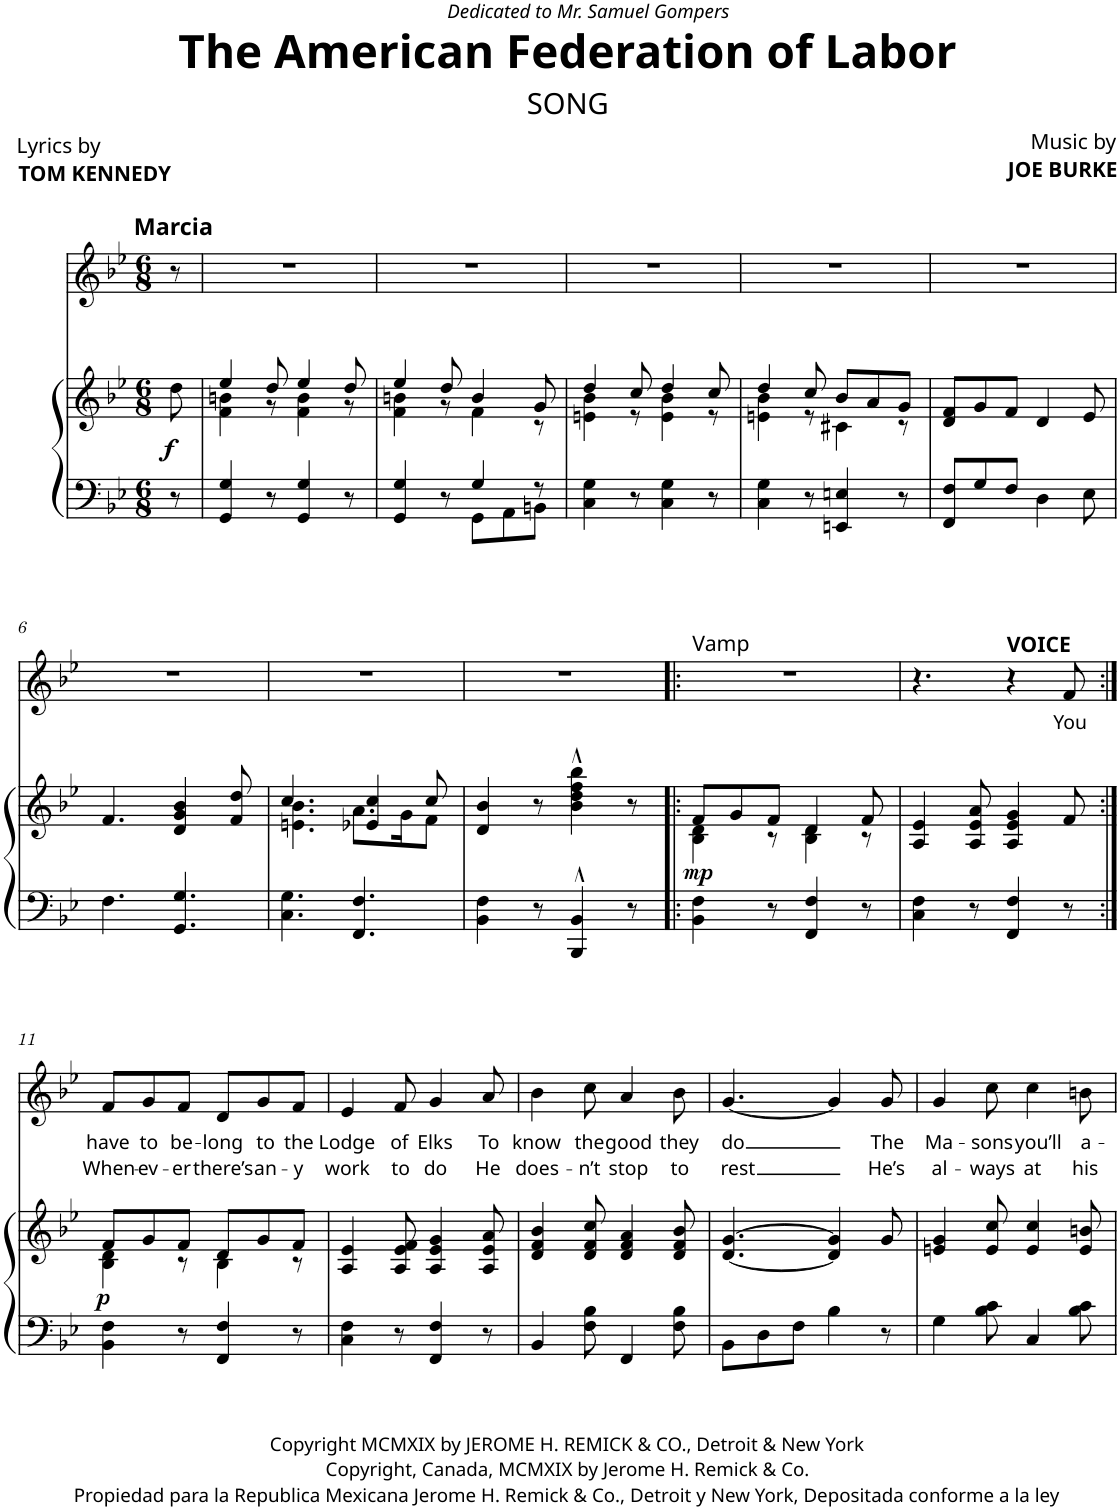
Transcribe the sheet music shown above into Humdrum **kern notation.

**kern	**kern	**dynam	**kern	**text	**text
*part2	*part2	*part2	*part1	*part1	*part1
*staff3	*staff2	*staff2/3	*staff1	*staff1	*staff1
*I"Piano	*	*	*I"Voice	*	*
*I'Pno.	*	*	*I'Vo.	*	*
*clefF4	*clefG2	*	*clefG2	*	*
*k[b-e-]	*k[b-e-]	*	*k[b-e-]	*	*
*M6/8	*M6/8	*	*M6/8	*	*
=	=	=	=	=	=
!	!	!	!LO:TX:a:B:t=Marcia	!	!
!	!	!LO:DY:b	!	!	!
8r	8dd\	f	8r	.	.
=1	=1	=1	=1	=1	=1
*	*^	*	*	*	*
4GG/ 4G/	4ee-/	4f\ 4bn\	.	2.r	.	.
8r	8dd/	8r	.	.	.	.
4GG/ 4G/	4ee-/	4f\ 4b\	.	.	.	.
8r	8dd/	8r	.	.	.	.
=2	=2	=2	=2	=2	=2	=2
*^	*	*	*	*	*	*
4GG/ 4G/	4.ryy	4ee-/	4f\ 4bn\	.	2.r	.	.
8r	.	8dd/	8r	.	.	.	.
4G/	8GG\L	4b/	4f\	.	.	.	.
.	8AA\	.	.	.	.	.	.
8r	8BBn\J	8g/	8r	.	.	.	.
*v	*v	*	*	*	*	*	*
=3	=3	=3	=3	=3	=3	=3
4C\ 4G\	4dd/	4en\ 4b-\	.	2.r	.	.
8r	8cc/	8r	.	.	.	.
4C\ 4G\	4dd/	4e\ 4b-\	.	.	.	.
8r	8cc/	8r	.	.	.	.
=4	=4	=4	=4	=4	=4	=4
4C\ 4G\	4dd/	4en\ 4b-\	.	2.r	.	.
8r	8cc/	8r	.	.	.	.
4EEn/ 4En/	8b-/L	4c#X\	.	.	.	.
.	8a/	.	.	.	.	.
8r	8g/J	8r	.	.	.	.
*	*v	*v	*	*	*	*
=5	=5	=5	=5	=5	=5
8FF/ 8F/L	8d/ 8f/L	.	2.r	.	.
8G/	8g/	.	.	.	.
8F/J	8f/J	.	.	.	.
4D\	4d/	.	.	.	.
8E-\	8e-/	.	.	.	.
!!LO:LB:g=z
=6	=6	=6	=6	=6	=6
4.F\	4.f/	.	2.r	.	.
4.GG/ 4.G/	4d/ 4g/ 4b-/	.	.	.	.
.	8f/ 8dd/	.	.	.	.
=7	=7	=7	=7	=7	=7
*	*^	*	*	*	*
4.C\ 4.G\	4.cc/	4.en\ 4.b-\	.	2.r	.	.
4.FF/ 4.F/	4e-X/ 4cc/	8.a\L	.	.	.	.
.	.	16g\K	.	.	.	.
.	8cc/	8f\J	.	.	.	.
*	*v	*v	*	*	*	*
=8	=8	=8	=8	=8	=8
4BB-\ 4F\	4d/ 4b-/	.	2.r	.	.
8r	8r	.	.	.	.
4BBB-/^^ 4BB-/^^	4b-\^^ 4dd\^^ 4ff\^^ 4bb-\^^	.	.	.	.
8r	8r	.	.	.	.
=9!|:	=9!|:	=9!|:	=9!|:	=9!|:	=9!|:
*	*^	*	*	*	*
!	!	!	!	!LO:TX:a:t=Vamp	!	!
!	!	!	!LO:DY:b	!	!	!
4BB-\ 4F\	8f/L	4B-\ 4d\	mp	2.r	.	.
.	8g/	.	.	.	.	.
8r	8f/J	8r	.	.	.	.
4FF/ 4F/	4d/	4B-\ 4d\	.	.	.	.
8r	8f/	8r	.	.	.	.
*	*v	*v	*	*	*	*
=10	=10	=10	=10	=10	=10
4C\ 4F\	4A/ 4e-/	.	4.r	.	.
8r	8A/ 8e-/ 8a/	.	.	.	.
!	!	!	!LO:TX:a:B:t=VOICE	!	!
4FF/ 4F/	4A/ 4e-/ 4g/	.	4r	.	.
!	!	!	!	!LO:LY:b	!
8r	8f/	.	8f/	You	.
!!LO:LB:g=z
=11:|!	=11:|!	=11:|!	=11:|!	=11:|!	=11:|!
*	*^	*	*	*	*
!	!	!	!LO:DY:b	!	!LO:LY:b	!LO:LY:b
4BB-\ 4F\	8f/L	4B-\ 4d\	p	8f/L	have	When-
!	!	!	!	!	!LO:LY:b	!LO:LY:b
.	8g/	.	.	8g/	to	-ev-
!	!	!	!	!	!LO:LY:b	!LO:LY:b
8r	8f/J	8r	.	8f/J	be-	-er
!	!	!	!	!	!LO:LY:b	!LO:LY:b
4FF/ 4F/	8d/L	4B-\	.	8d/L	-long	there’s
!	!	!	!	!	!LO:LY:b	!LO:LY:b
.	8g/	.	.	8g/	to	an-
!	!	!	!	!	!LO:LY:b	!LO:LY:b
8r	8f/J	8r	.	8f/J	the	-y
=12	=12	=12	=12	=12	=12	=12
!	!	!	!	!	!LO:LY:b	!LO:LY:b
*	*v	*v	*	*	*	*
4C\ 4F\	4A/ 4e-/	.	4e-/	Lodge	work
!	!	!	!	!LO:LY:b	!LO:LY:b
8r	8A/ 8e-/ 8f/	.	8f/	of	to
!	!	!	!	!LO:LY:b	!LO:LY:b
4FF/ 4F/	4A/ 4e-/ 4g/	.	4g/	Elks	do
!	!	!	!	!LO:LY:b	!LO:LY:b
8r	8A/ 8e-/ 8a/	.	8a/	To	He
=13	=13	=13	=13	=13	=13
!	!	!	!	!LO:LY:b	!LO:LY:b
4BB-/	4d/ 4f/ 4b-/	.	4b-\	know	does-
!	!	!	!	!LO:LY:b	!LO:LY:b
8F\ 8B-\	8d/ 8f/ 8cc/	.	8cc\	the	-n’t
!	!	!	!	!LO:LY:b	!LO:LY:b
4FF/	4d/ 4f/ 4a/	.	4a/	good	stop
!	!	!	!	!LO:LY:b	!LO:LY:b
8F\ 8B-\	8d/ 8f/ 8b-/	.	8b-\	they	to
=14	=14	=14	=14	=14	=14
!	!	!	!	!LO:LY:b	!LO:LY:b
8BB-\L	[4.d/ [4.g/	.	[4.g/	do	rest
8D\	.	.	.	.	.
8F\J	.	.	.	.	.
4B-\	4d/] 4g/]	.	4g/]	.	.
!	!	!	!	!LO:LY:b	!LO:LY:b
8r	8g/	.	8g/	The	He’s
=15	=15	=15	=15	=15	=15
!	!	!	!	!LO:LY:b	!LO:LY:b
4G\	4en/ 4g/	.	4g/	Ma-	al-
!	!	!	!	!LO:LY:b	!LO:LY:b
8B-\ 8c\	8e/ 8cc/	.	8cc\	-sons	-ways
!	!	!	!	!LO:LY:b	!LO:LY:b
4C/	4e/ 4cc/	.	4cc\	you’ll	at
!	!	!	!	!LO:LY:b	!LO:LY:b
8B-\ 8c\	8e/ 8bn/	.	8bn\	a-	his
=	=	=	=	=	=
*-	*-	*-	*-	*-	*-
